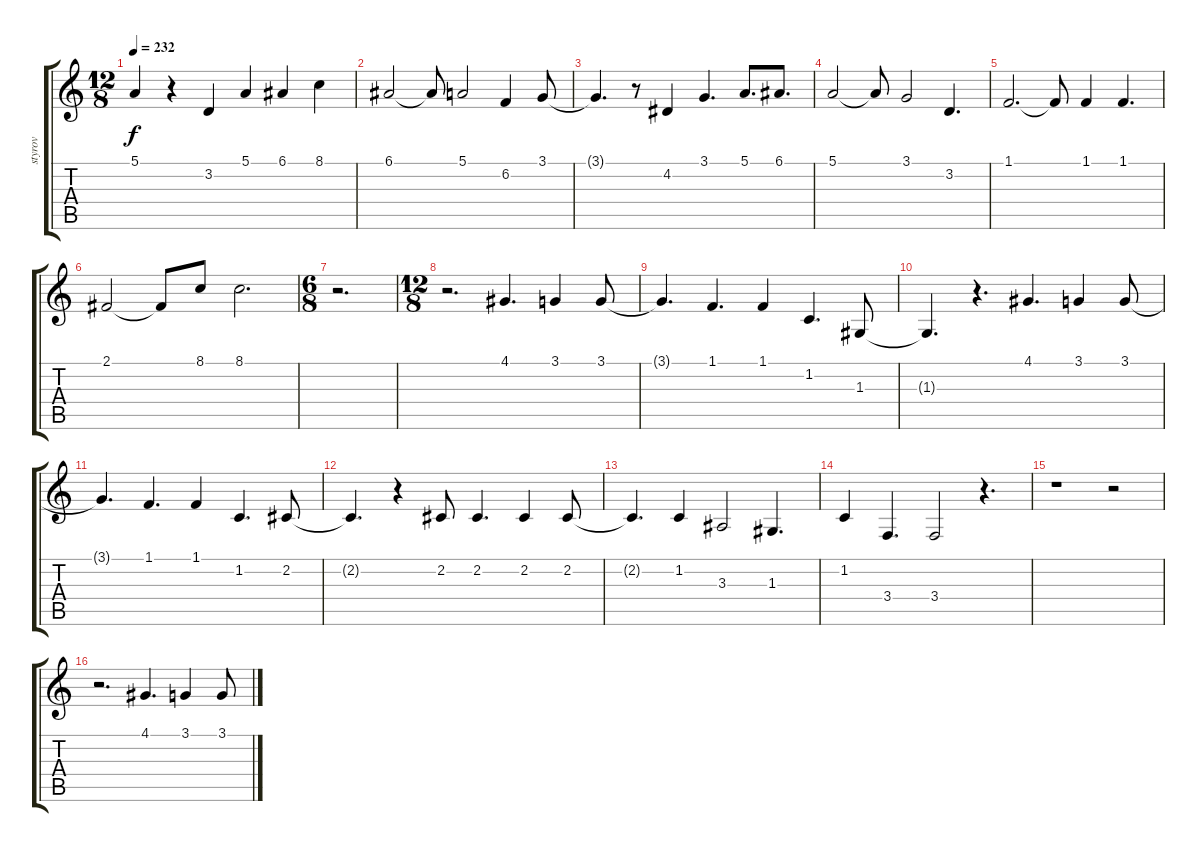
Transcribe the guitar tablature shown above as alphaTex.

\track ("styrov" "styrov") {instrument lead6voice}
\staff {score tabs}
\tuning (E4 B3 G3 D3 A2 E2) {hide}
\ts (12 8)
\tempo 232
\clef g2
\ks c
5.1{t}.4{dy f} r.4 3.2.4 5.1.4 6.1.4 8.1.4 |
6.1.2 6.1{t}.8 5.1.2 6.2.4 3.1.8 |
3.1{t}.4{d} r.8 4.2.4 3.1.4{d} 5.1.8{d} 6.1.8{d} |
5.1.2 5.1{t}.8 3.1.2 3.2.4{d} |
1.1.2{d} 1.1{t}.8 1.1.4 1.1.4{d} |
2.1.2 2.1{t}.8 8.1.8 8.1.2{d} |
\ts (6 8)
r.2{d} |
\ts (12 8)
r.2{d} 4.1.4{d} 3.1.4 3.1.8 |
3.1{t}.4{d} 1.1.4{d} 1.1.4 1.2.4{d} 1.3.8 |
1.3{t}.4{d} r.4{d} 4.1.4{d} 3.1.4 3.1.8 |
3.1{t}.4{d} 1.1.4{d} 1.1.4 1.2.4{d} 2.2.8 |
2.2{t}.4{d} r.4 2.2.8 2.2.4{d} 2.2.4 2.2.8 |
2.2{t}.4{d} 1.2.4 3.3.2 1.3.4{d} |
1.2.4 3.4.4{d} 3.4.2 r.4{d} |
r.1 r.2 |
r.2{d} 4.1.4{d} 3.1.4 3.1.8
